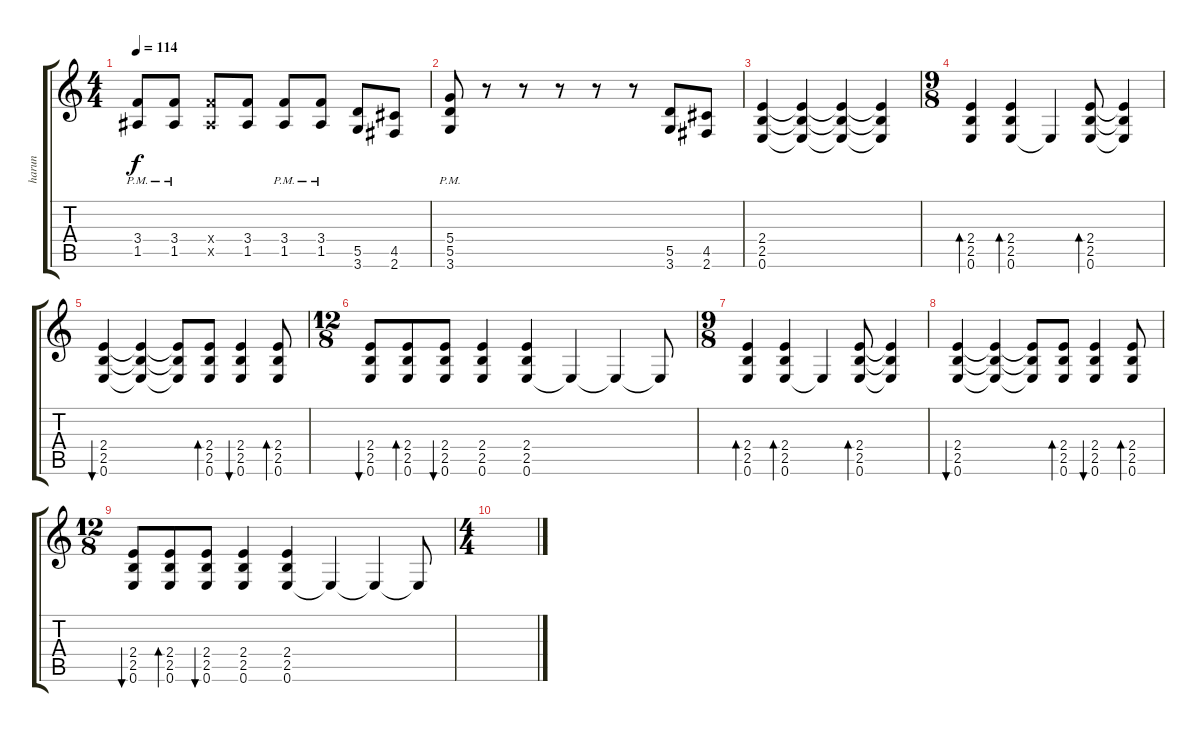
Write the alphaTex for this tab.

\track ("harun" "harun") {instrument overdrivenguitar}
\staff {score tabs}
\tuning (E4 B3 G3 D3 A2 E2) {hide}
\ts (4 4)
\tempo 114
\clef g2
\ks c
(3.4 1.5{pm}).8{dy f} (3.4 1.5{pm}).8 (3.4{x} 1.5{x}).8 (3.4 1.5).8 (3.4 1.5{pm}).8 (3.4 1.5{pm}).8 (5.5 3.6).8 (4.5 2.6).8 |
(5.4 5.5{pm} 3.6).8 r.8 r.8 r.8 r.8 r.8 (5.5 3.6).8 (4.5 2.6).8 |
(2.4 2.5 0.6).4 (2.4{t} 2.5{t} 0.6{t}).4 (2.4{t} 2.5{t} 0.6{t}).4 (2.4{t} 2.5{t} 0.6{t}).4 |
\ts (9 8)
(2.4 2.5 0.6).4{bd 120 volume 8 instrument electricguitarclean} (2.4 2.5 0.6).4{bd 120} 0.6{t}.4 (2.4 2.5 0.6).8{bd 120} (2.4{t} 2.5{t} 0.6{t}).4 |
(2.4 2.5 0.6).4{bu 120} (2.4{t} 2.5{t} 0.6{t}).4 (2.4{t} 2.5{t} 0.6{t}).8 (2.4 2.5 0.6).8{bd 120} (2.4 2.5 0.6).4{bu 120} (2.4 2.5 0.6).8{bd 120} |
\ts (12 8)
(2.4 2.5 0.6).8{bu 120} (2.4 2.5 0.6).8{bd 120} (2.4 2.5 0.6).8{bu 120} (2.4 2.5 0.6).4 (2.4 2.5 0.6).4 0.6{t}.4 0.6{t}.4 0.6{t}.8 |
\ts (9 8)
(2.4 2.5 0.6).4{bd 120 volume 9 instrument electricguitarclean} (2.4 2.5 0.6).4{bd 120} 0.6{t}.4 (2.4 2.5 0.6).8{bd 120} (2.4{t} 2.5{t} 0.6{t}).4 |
(2.4 2.5 0.6).4{bu 120} (2.4{t} 2.5{t} 0.6{t}).4 (2.4{t} 2.5{t} 0.6{t}).8 (2.4 2.5 0.6).8{bd 120} (2.4 2.5 0.6).4{bu 120} (2.4 2.5 0.6).8{bd 120} |
\ts (12 8)
(2.4 2.5 0.6).8{bu 120} (2.4 2.5 0.6).8{bd 120} (2.4 2.5 0.6).8{bu 120} (2.4 2.5 0.6).4 (2.4 2.5 0.6).4 0.6{t}.4 0.6{t}.4 0.6{t}.8 |
\ts (4 4)
